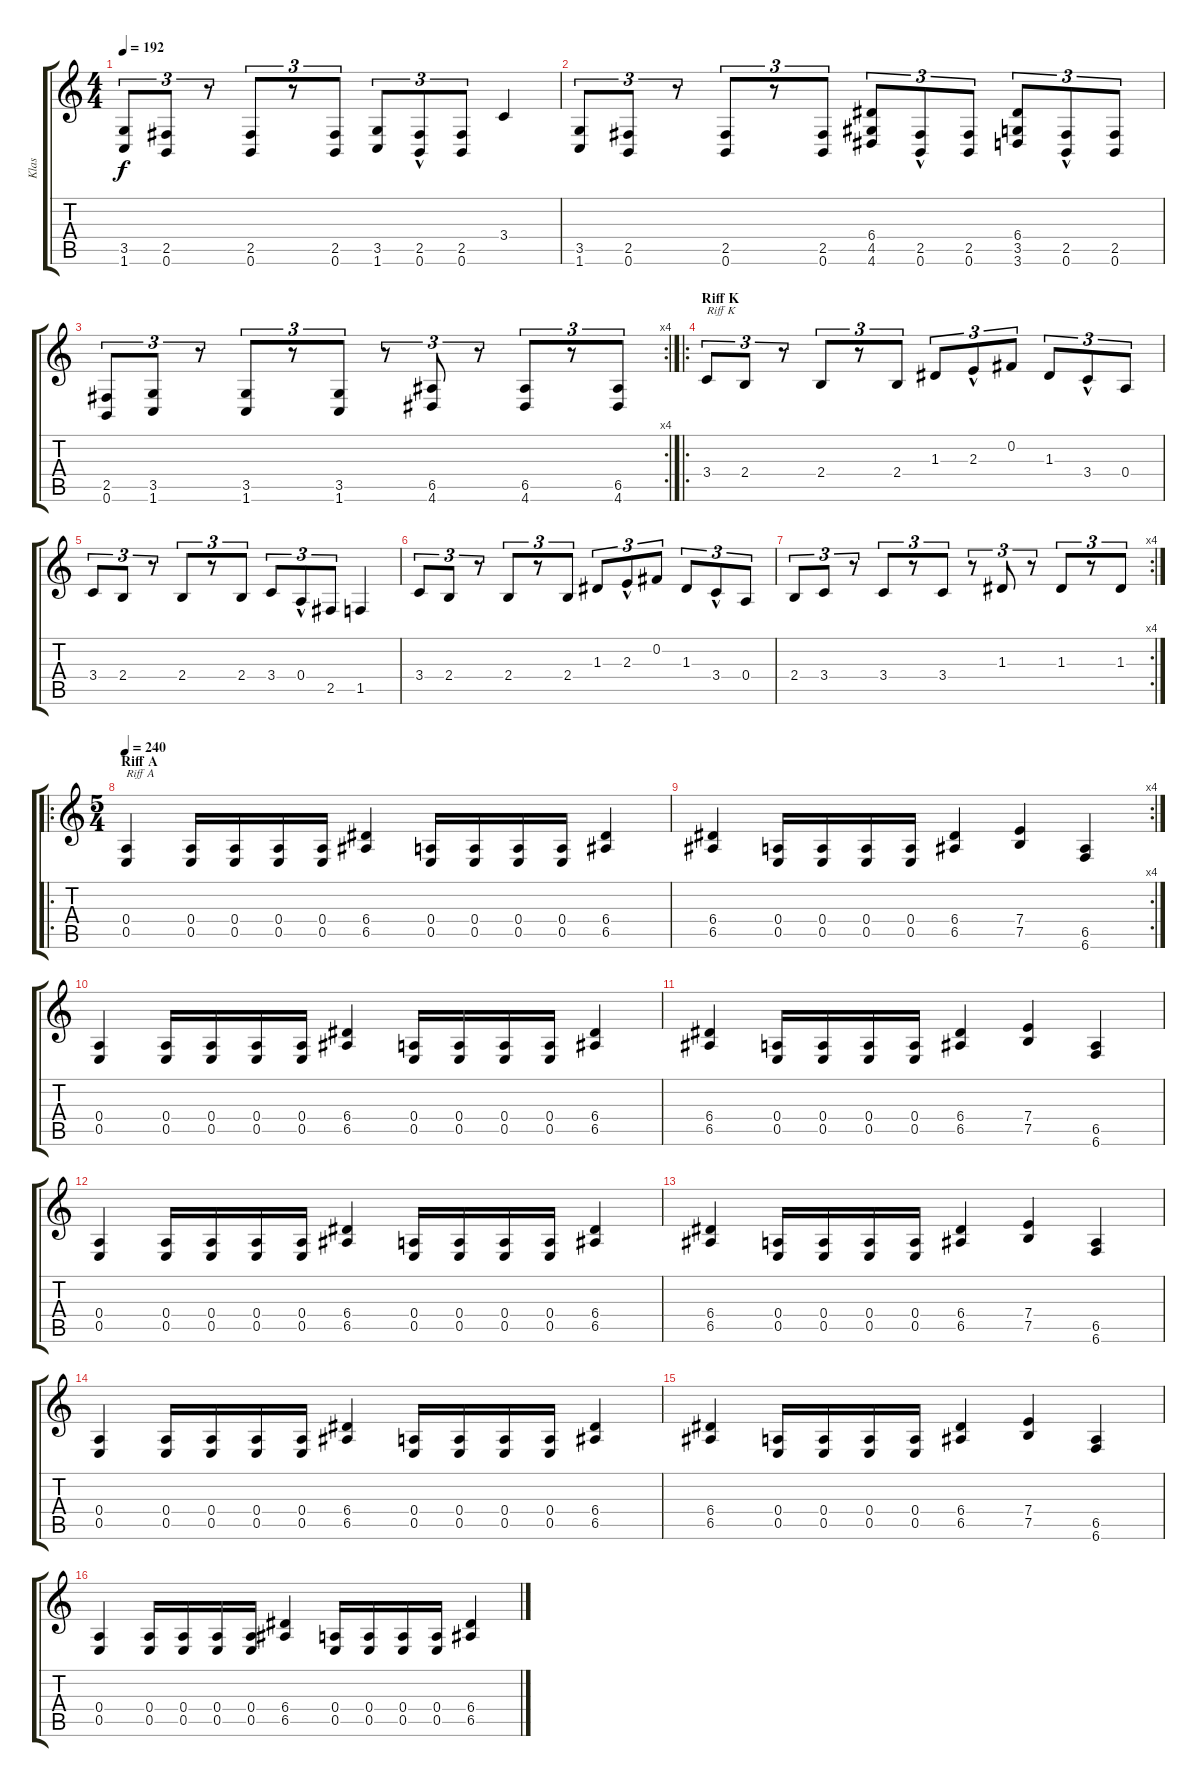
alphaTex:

\track ("Klas" "Klas") {instrument distortionguitar}
\staff {score tabs}
\tuning (B3 Gb3 D3 A2 E2 B1) {hide}
\ts (4 4)
\tempo 192
\clef g2
\ks c
(3.5 1.6).8{tu (3 2) dy f} (2.5 0.6).8{tu (3 2)} r.8{tu (3 2)} (2.5 0.6).8{tu (3 2)} r.8{tu (3 2)} (2.5 0.6).8{tu (3 2)} (3.5 1.6).8{tu (3 2)} (2.5{hac} 0.6{hac}).8{tu (3 2)} (2.5 0.6).8{tu (3 2)} 3.4.4 |
(3.5 1.6).8{tu (3 2)} (2.5 0.6).8{tu (3 2)} r.8{tu (3 2)} (2.5 0.6).8{tu (3 2)} r.8{tu (3 2)} (2.5 0.6).8{tu (3 2)} (6.4 4.5 4.6).8{tu (3 2)} (2.5{hac} 0.6{hac}).8{tu (3 2)} (2.5 0.6).8{tu (3 2)} (6.4 3.5 3.6).8{tu (3 2)} (2.5{hac} 0.6{hac}).8{tu (3 2)} (2.5 0.6).8{tu (3 2)} |
\rc 4
(2.5 0.6).8{tu (3 2)} (3.5 1.6).8{tu (3 2)} r.8{tu (3 2)} (3.5 1.6).8{tu (3 2)} r.8{tu (3 2)} (3.5 1.6).8{tu (3 2)} r.8{tu (3 2)} (6.5 4.6).8{tu (3 2)} r.8{tu (3 2)} (6.5 4.6).8{tu (3 2)} r.8{tu (3 2)} (6.5 4.6).8{tu (3 2)} |
\ro
\section ("" "Riff K")
3.4.8{tu (3 2) txt "Riff K"} 2.4.8{tu (3 2)} r.8{tu (3 2)} 2.4.8{tu (3 2)} r.8{tu (3 2)} 2.4.8{tu (3 2)} 1.3.8{tu (3 2)} 2.3{hac}.8{tu (3 2)} 0.2.8{tu (3 2)} 1.3.8{tu (3 2)} 3.4{hac}.8{tu (3 2)} 0.4.8{tu (3 2)} |
3.4.8{tu (3 2)} 2.4.8{tu (3 2)} r.8{tu (3 2)} 2.4.8{tu (3 2)} r.8{tu (3 2)} 2.4.8{tu (3 2)} 3.4.8{tu (3 2)} 0.4{hac}.8{tu (3 2)} 2.5.8{tu (3 2)} 1.5.4 |
3.4.8{tu (3 2)} 2.4.8{tu (3 2)} r.8{tu (3 2)} 2.4.8{tu (3 2)} r.8{tu (3 2)} 2.4.8{tu (3 2)} 1.3.8{tu (3 2)} 2.3{hac}.8{tu (3 2)} 0.2.8{tu (3 2)} 1.3.8{tu (3 2)} 3.4{hac}.8{tu (3 2)} 0.4.8{tu (3 2)} |
\rc 4
2.4.8{tu (3 2)} 3.4.8{tu (3 2)} r.8{tu (3 2)} 3.4.8{tu (3 2)} r.8{tu (3 2)} 3.4.8{tu (3 2)} r.8{tu (3 2)} 1.3.8{tu (3 2)} r.8{tu (3 2)} 1.3.8{tu (3 2)} r.8{tu (3 2)} 1.3.8{tu (3 2)} |
\ro
\ts (5 4)
\section ("" "Riff A")
\tempo 240
(0.4 0.5).4{txt "Riff A"} (0.4 0.5).16 (0.4 0.5).16 (0.4 0.5).16 (0.4 0.5).16 (6.4 6.5).4 (0.4 0.5).16 (0.4 0.5).16 (0.4 0.5).16 (0.4 0.5).16 (6.4 6.5).4 |
\rc 4
(6.4 6.5).4 (0.4 0.5).16 (0.4 0.5).16 (0.4 0.5).16 (0.4 0.5).16 (6.4 6.5).4 (7.4 7.5).4 (6.5 6.6).4 |
(0.4 0.5).4 (0.4 0.5).16 (0.4 0.5).16 (0.4 0.5).16 (0.4 0.5).16 (6.4 6.5).4 (0.4 0.5).16 (0.4 0.5).16 (0.4 0.5).16 (0.4 0.5).16 (6.4 6.5).4 |
(6.4 6.5).4 (0.4 0.5).16 (0.4 0.5).16 (0.4 0.5).16 (0.4 0.5).16 (6.4 6.5).4 (7.4 7.5).4 (6.5 6.6).4 |
(0.4 0.5).4 (0.4 0.5).16 (0.4 0.5).16 (0.4 0.5).16 (0.4 0.5).16 (6.4 6.5).4 (0.4 0.5).16 (0.4 0.5).16 (0.4 0.5).16 (0.4 0.5).16 (6.4 6.5).4 |
(6.4 6.5).4 (0.4 0.5).16 (0.4 0.5).16 (0.4 0.5).16 (0.4 0.5).16 (6.4 6.5).4 (7.4 7.5).4 (6.5 6.6).4 |
(0.4 0.5).4 (0.4 0.5).16 (0.4 0.5).16 (0.4 0.5).16 (0.4 0.5).16 (6.4 6.5).4 (0.4 0.5).16 (0.4 0.5).16 (0.4 0.5).16 (0.4 0.5).16 (6.4 6.5).4 |
(6.4 6.5).4 (0.4 0.5).16 (0.4 0.5).16 (0.4 0.5).16 (0.4 0.5).16 (6.4 6.5).4 (7.4 7.5).4 (6.5 6.6).4 |
(0.4 0.5).4 (0.4 0.5).16 (0.4 0.5).16 (0.4 0.5).16 (0.4 0.5).16 (6.4 6.5).4 (0.4 0.5).16 (0.4 0.5).16 (0.4 0.5).16 (0.4 0.5).16 (6.4 6.5).4
